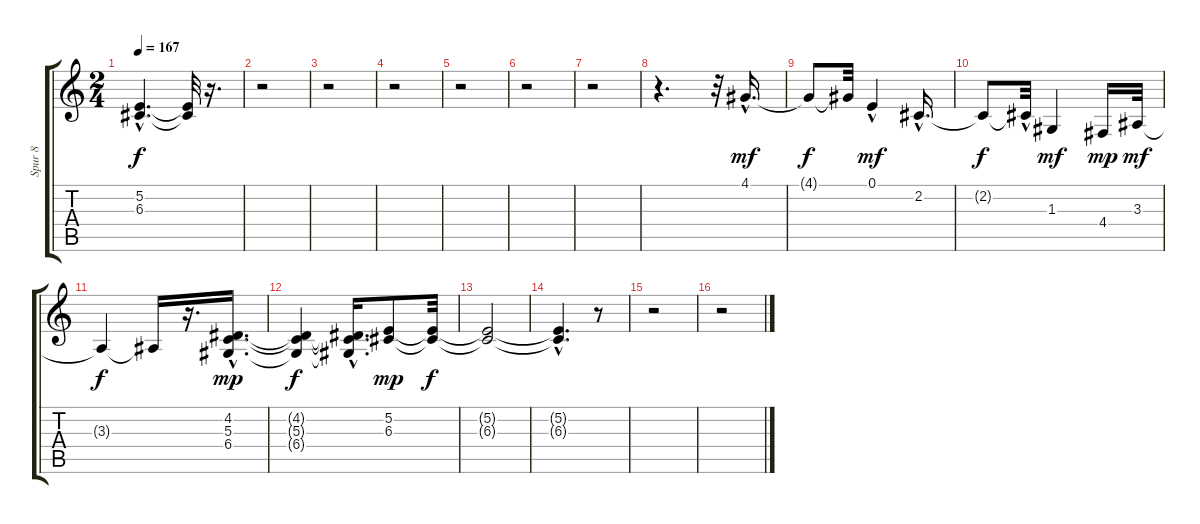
\track ("Spur 8" "Spur 8") {instrument choiraahs}
\staff {score tabs}
\tuning (E4 B3 G3 D3 A2 E2) {hide}
\ts (2 4)
\tempo 167
\clef g2
\ks c
(5.2{hac t} 6.3{hac t}).4{d dy f} (5.2{t} 6.3{t}).32 r.16{d} |
r.2 |
r.2 |
r.2 |
r.2 |
r.2 |
r.2 |
r.4{d} r.32 4.1{hac}.16{d dy mf} |
4.1{t}.8{dy f} 4.1{t}.32 0.1{hac}.4{dy mf} 2.2{hac}.16{d} |
2.2{t}.8{dy f} 2.2{hac t}.32 1.3.4{dy mf} 4.4.16{dy mp} 3.3.32{dy mf} |
3.3{t}.4{dy f} 3.3{t}.16 r.16{d} (4.2{hac} 5.3{hac} 6.4{hac}).16{d dy mp} |
(4.2{t} 5.3{t} 6.4{t}).4{dy f} (4.2{hac t} 5.3{t} 6.4{t}).16{d} (5.2 6.3).8{dy mp} (5.2{t} 6.3{t}).32{dy f} |
(5.2{t} 6.3{t}).2 |
(5.2{t} 6.3{hac t}).4{d} r.8 |
r.2 |
r.2
